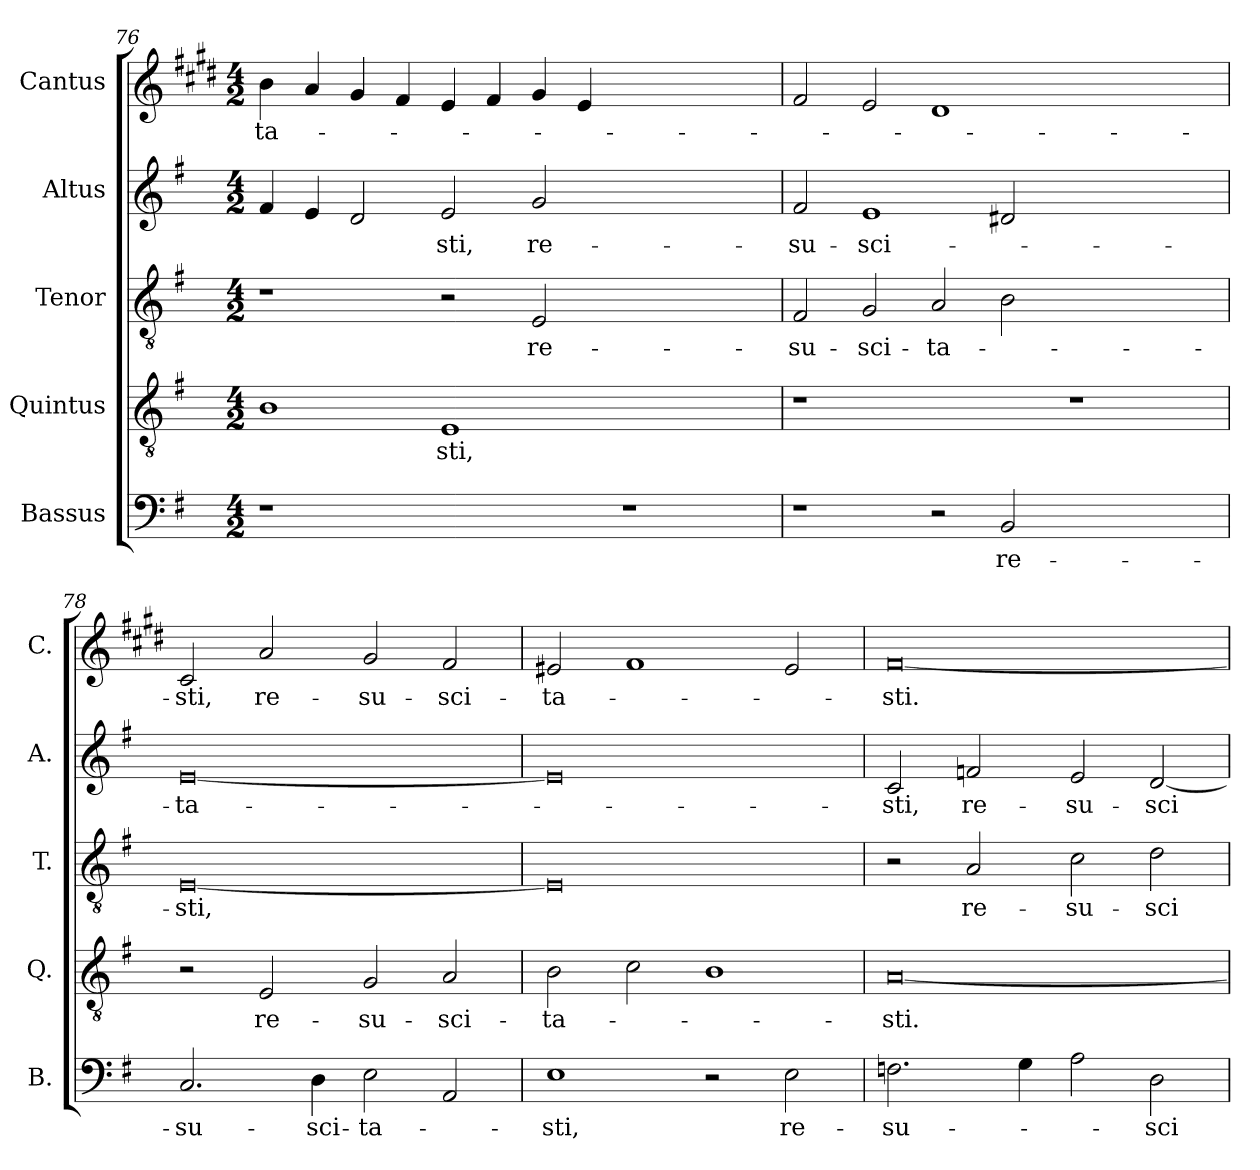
**kern	**text	**kern	**text	**kern	**text	**kern	**text	**kern	**text
*part5	*part5	*part4	*part4	*part3	*part3	*part2	*part2	*part1	*part1
*staff5	*staff5	*staff4	*staff4	*staff3	*staff3	*staff2	*staff2	*staff1	*staff1
*I"Bassus	*	*I"Quintus	*	*I"Tenor	*	*I"Altus	*	*I"Cantus	*
*I'B.	*	*I'Q.	*	*I'T.	*	*I'A.	*	*I'C.	*
*clefF4	*	*clefGv2	*	*clefGv2	*	*clefG2	*	*clefG2	*
*	*	*ITrd7c12	*	*	*	*	*	*ITrd-2c-3	*
*k[f#]	*	*k[f#]	*	*k[f#]	*	*k[f#]	*	*k[f#]	*
*G:	*	*G:	*	*G:	*	*G:	*	*G:	*
*M4/2	*	*M4/2	*	*M4/2	*	*M4/2	*	*M4/2	*
=76	=76	=76	=76	=76	=76	=76	=76	=76	=76
!LO:N:vis=1	!	!	!	!	!	!	!	!	!
!	!	!	!	!	!	!	!	!	!LO:LY:b:color=#000000
0r	.	1BBi	.	1r	.	4f#i/	.	4ddi\	-ta-
.	.	.	.	.	.	4ei/	.	4cci/	.
.	.	.	.	.	.	2di/	.	4bi/	.
.	.	.	.	.	.	.	.	4ai/	.
!	!	!	!LO:LY:b:color=#000000	!	!	!	!	!	!
!	!	!	!	!	!	!	!LO:LY:b:color=#000000	!	!
.	.	1EEi	-sti,	2r	.	2ei/	-sti,	4gi/	.
.	.	.	.	.	.	.	.	4ai/	.
!	!	!	!	!	!LO:LY:b:color=#000000	!	!	!	!
!	!	!	!	!	!	!	!LO:LY:b:color=#000000	!	!
.	.	.	.	2Ei/	re-	2gi/	re-	4bi/	.
.	.	.	.	.	.	.	.	4gi/	.
!LO:N:vis=1	!	!	!	!	!	!	!	!	!
0r	.	0ryy	.	0ryy	.	0ryy	.	0ryy	.
=77	=77	=77	=77	=77	=77	=77	=77	=77	=77
!	!	!LO:N:vis=1	!	!	!	!	!	!	!
!	!	!	!	!	!LO:LY:b:color=#000000	!	!	!	!
!	!	!	!	!	!	!	!LO:LY:b:color=#000000	!	!
1r	.	0r	.	2F#i/	-su-	2f#i/	-su-	2ai/	.
!	!	!	!	!	!LO:LY:b:color=#000000	!	!	!	!
!	!	!	!	!	!	!	!LO:LY:b:color=#000000	!	!
.	.	.	.	2Gi/	-sci-	1ei	-sci-	2gi/	.
!	!	!	!	!	!LO:LY:b:color=#000000	!	!	!	!
2r	.	.	.	2Ai/	-ta-	.	.	1f#i	.
!	!LO:LY:b:color=#000000	!	!	!	!	!	!	!	!
2BBi/	re-	.	.	2Bi\	.	2d#Xi/	.	.	.
!	!	!LO:N:vis=1	!	!	!	!	!	!	!
0ryy	.	0r	.	0ryy	.	0ryy	.	0ryy	.
=78	=78	=78	=78	=78	=78	=78	=78	=78	=78
!	!LO:LY:b:color=#000000	!	!	!	!	!	!	!	!
!	!	!	!	!	!LO:LY:b:color=#000000	!	!	!	!
!	!	!	!	!	!	!	!LO:LY:b:color=#000000	!	!
!	!	!	!	!	!	!	!	!	!LO:LY:b:color=#000000
2.Ci/	-su-	2r	.	[<0Ei	-sti,	[<0ei	-ta-	2ei/	-sti,
!	!	!	!LO:LY:b:color=#000000	!	!	!	!	!	!
!	!	!	!	!	!	!	!	!	!LO:LY:b:color=#000000
.	.	2EEi/	re-	.	.	.	.	2cci/	re-
!	!LO:LY:b:color=#000000	!	!	!	!	!	!	!	!
4Di\	-sci-	.	.	.	.	.	.	.	.
!	!LO:LY:b:color=#000000	!	!	!	!	!	!	!	!
!	!	!	!LO:LY:b:color=#000000	!	!	!	!	!	!
!	!	!	!	!	!	!	!	!	!LO:LY:b:color=#000000
2Ei\	-ta-	2GGi/	-su-	.	.	.	.	2bi/	-su-
!	!	!	!LO:LY:b:color=#000000	!	!	!	!	!	!
!	!	!	!	!	!	!	!	!	!LO:LY:b:color=#000000
2AAi/	.	2AAi/	-sci-	.	.	.	.	2ai/	-sci-
!!LO:LB:g=z
=79	=79	=79	=79	=79	=79	=79	=79	=79	=79
!	!LO:LY:b:color=#000000	!	!	!	!	!	!	!	!
!	!	!	!LO:LY:b:color=#000000	!	!	!	!	!	!
!	!	!	!	!	!	!	!	!	!LO:LY:b:color=#000000
1Ei	-sti,	2BBi\	-ta-	0Ei]	.	0ei]	.	2g#Xi/	-ta-
.	.	2Ci\	.	.	.	.	.	1ai	.
2r	.	1BBi	.	.	.	.	.	.	.
!	!LO:LY:b:color=#000000	!	!	!	!	!	!	!	!
2Ei\	re-	.	.	.	.	.	.	2g#i/	.
=80	=80	=80	=80	=80	=80	=80	=80	=80	=80
!	!LO:LY:b:color=#000000	!	!	!	!	!	!	!	!
!	!	!	!LO:LY:b:color=#000000	!	!	!	!	!	!
!	!	!	!	!	!	!	!LO:LY:b:color=#000000	!	!
!	!	!	!	!	!	!	!	!	!LO:LY:b:color=#000000
2.Fni\	-su-	[<0AAi	-sti.	2r	.	2ci/	-sti,	[<0ai	-sti.
!	!	!	!	!	!LO:LY:b:color=#000000	!	!	!	!
!	!	!	!	!	!	!	!LO:LY:b:color=#000000	!	!
.	.	.	.	2Ai/	re-	2fni/	re-	.	.
4Gi\	.	.	.	.	.	.	.	.	.
!	!	!	!	!	!LO:LY:b:color=#000000	!	!	!	!
!	!	!	!	!	!	!	!LO:LY:b:color=#000000	!	!
2Ai\	.	.	.	2ci\	-su-	2ei/	-su-	.	.
!	!LO:LY:b:color=#000000	!	!	!	!	!	!	!	!
!	!	!	!	!	!LO:LY:b:color=#000000	!	!	!	!
!	!	!	!	!	!	!	!LO:LY:b:color=#000000	!	!
2Di\	-sci-	.	.	2di\	-sci-	[<2di/	-sci-	.	.
=	=	=	=	=	=	=	=	=	=
*-	*-	*-	*-	*-	*-	*-	*-	*-	*-
